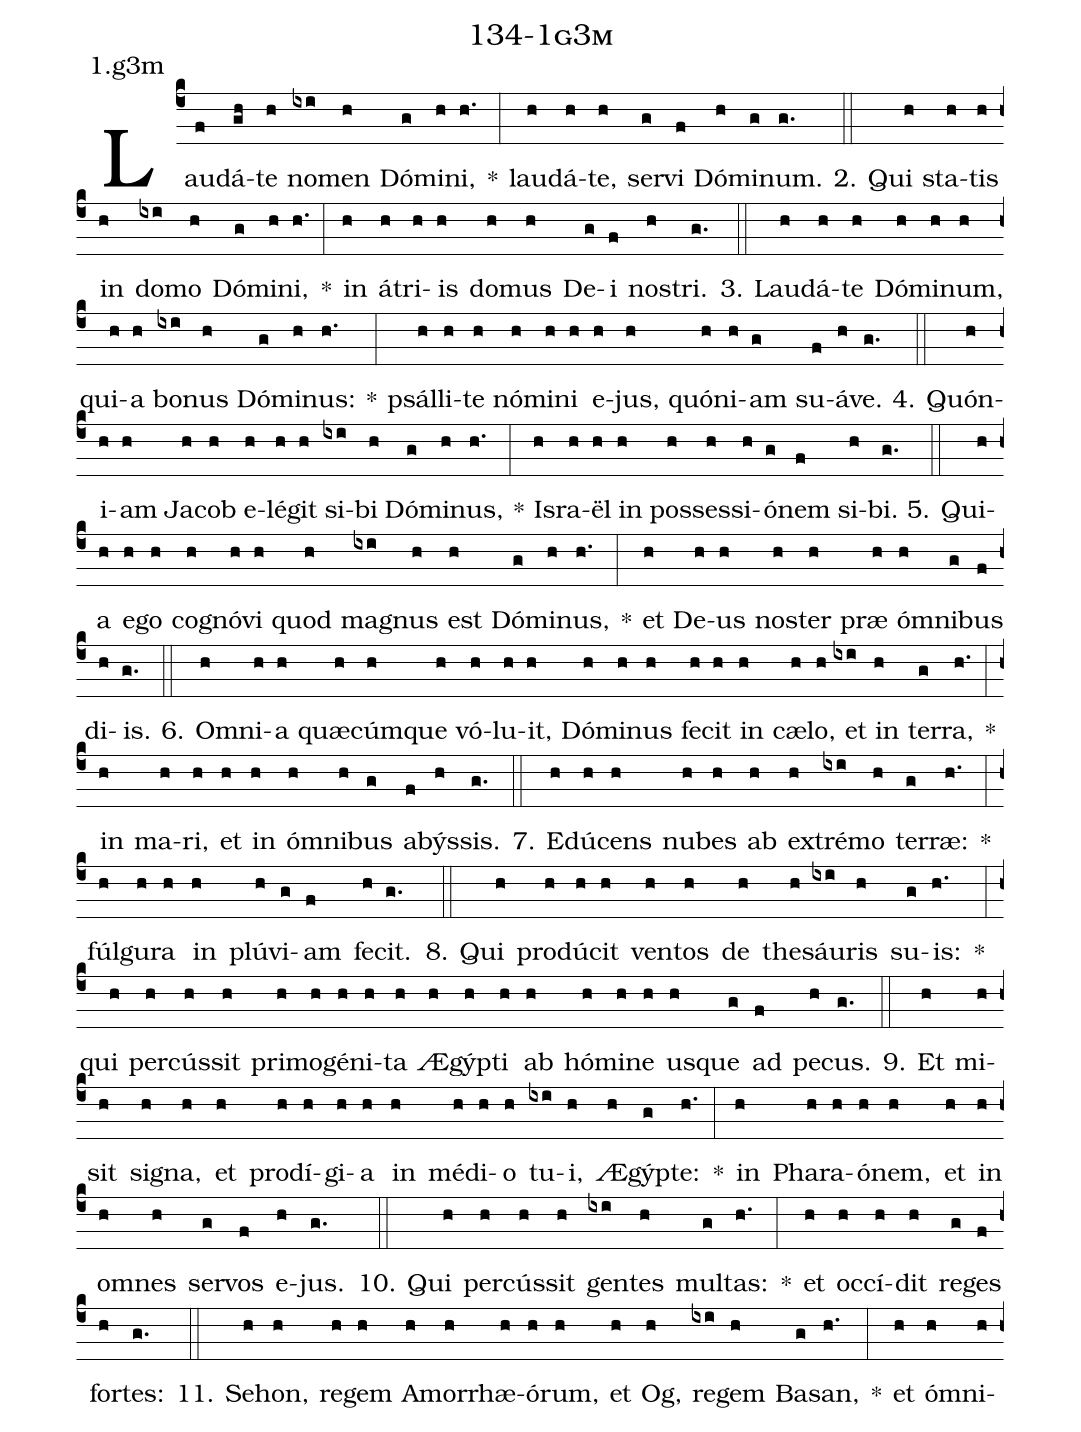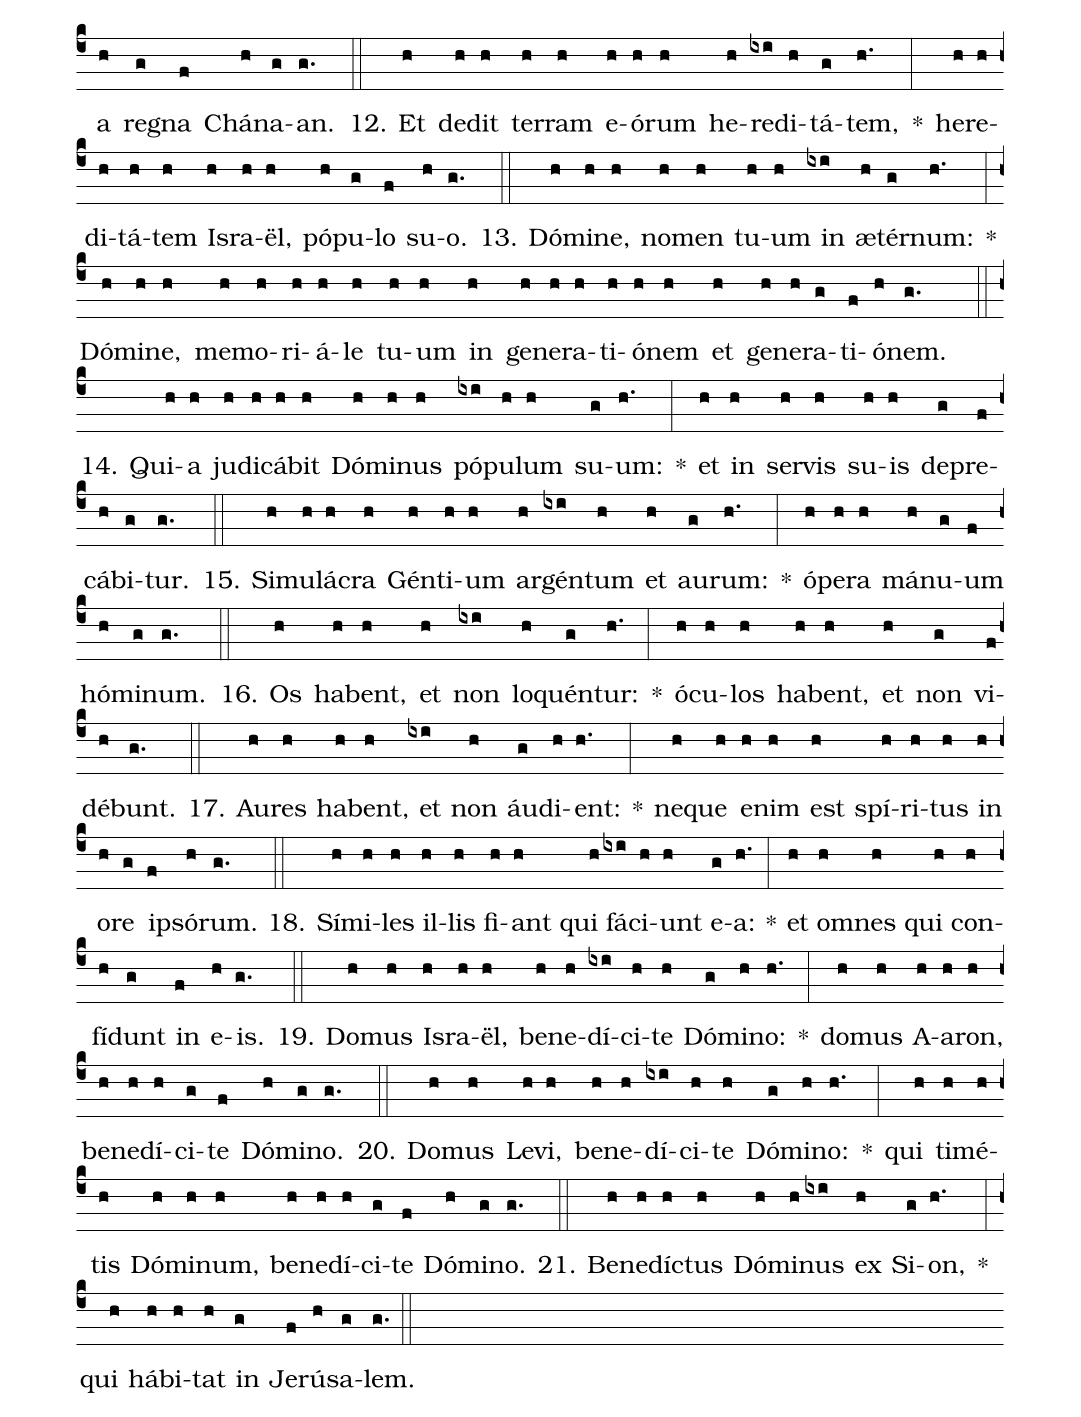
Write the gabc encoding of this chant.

name: 134-1g3m;
annotation: 1.g3m;
%%
(c4)Lau(f)dá(gh)te(h) no(ixi)men(h) Dó(g)mi(h)ni,(h.) *(:) lau(h)dá(h)te,(h) ser(g)vi(f) Dó(h)mi(g)num.(g.) (::)
2. Qui(h) sta(h)tis(h) in(h) do(ixi)mo(h) Dó(g)mi(h)ni,(h.) *(:) in(h) á(h)tri(h)is(h) do(h)mus(h) De(g)i(f) nos(h)tri.(g.) (::)
3. Lau(h)dá(h)te(h) Dó(h)mi(h)num,(h) qui(h)a(h) bo(ixi)nus(h) Dó(g)mi(h)nus:(h.) *(:) psál(h)li(h)te(h) nó(h)mi(h)ni(h) e(h)jus,(h) quón(h)i(h)am(g) su(f)á(h)ve.(g.) (::)
4. Quón(h)i(h)am(h) Ja(h)cob(h) e(h)lé(h)git(h) si(ixi)bi(h) Dó(g)mi(h)nus,(h.) *(:) Is(h)ra(h)ël(h) in(h) pos(h)ses(h)si(h)ó(g)nem(f) si(h)bi.(g.) (::)
5. Qui(h)a(h) e(h)go(h) co(h)gnó(h)vi(h) quod(h) ma(ixi)gnus(h) est(h) Dó(g)mi(h)nus,(h.) *(:) et(h) De(h)us(h) nos(h)ter(h) præ(h) óm(h)ni(g)bus(f) di(h)is.(g.) (::)
6. Om(h)ni(h)a(h) quæ(h)cúm(h)que(h) vó(h)lu(h)it,(h) Dó(h)mi(h)nus(h) fe(h)cit(h) in(h) cæ(h)lo,(h) et(ixi) in(h) ter(g)ra,(h.) *(:) in(h) ma(h)ri,(h) et(h) in(h) óm(h)ni(h)bus(g) a(f)býs(h)sis.(g.) (::)
7. E(h)dú(h)cens(h) nu(h)bes(h) ab(h) ex(h)tré(ixi)mo(h) ter(g)ræ:(h.) *(:) fúl(h)gu(h)ra(h) in(h) plú(h)vi(g)am(f) fe(h)cit.(g.) (::)
8. Qui(h) pro(h)dú(h)cit(h) ven(h)tos(h) de(h) the(h)sáu(ixi)ris(h) su(g)is:(h.) *(:) qui(h) per(h)cús(h)sit(h) pri(h)mo(h)gé(h)ni(h)ta(h) Æ(h)gýp(h)ti(h) ab(h) hó(h)mi(h)ne(h) us(h)que(g) ad(f) pe(h)cus.(g.) (::)
9. Et(h) mi(h)sit(h) si(h)gna,(h) et(h) prod(h)í(h)gi(h)a(h) in(h) mé(h)di(h)o(h) tu(ixi)i,(h) Æ(h)gýp(g)te:(h.) *(:) in(h) Pha(h)ra(h)ó(h)nem,(h) et(h) in(h) om(h)nes(h) ser(g)vos(f) e(h)jus.(g.) (::)
10. Qui(h) per(h)cús(h)sit(h) gen(ixi)tes(h) mul(g)tas:(h.) *(:) et(h) oc(h)cí(h)dit(h) re(g)ges(f) for(h)tes:(g.) (::)
11. Se(h)hon,(h) re(h)gem(h) A(h)mor(h)rhæ(h)ó(h)rum,(h) et(h) Og,(h) re(ixi)gem(h) Ba(g)san,(h.) *(:) et(h) óm(h)ni(h)a(h) re(g)gna(f) Chá(h)na(g)an.(g.) (::)
12. Et(h) de(h)dit(h) ter(h)ram(h) e(h)ó(h)rum(h) he(h)re(ixi)di(h)tá(g)tem,(h.) *(:) he(h)re(h)di(h)tá(h)tem(h) Is(h)ra(h)ël,(h) pó(h)pu(g)lo(f) su(h)o.(g.) (::)
13. Dó(h)mi(h)ne,(h) no(h)men(h) tu(h)um(h) in(ixi) æ(h)tér(g)num:(h.) *(:) Dó(h)mi(h)ne,(h) me(h)mo(h)ri(h)á(h)le(h) tu(h)um(h) in(h) ge(h)ne(h)ra(h)ti(h)ó(h)nem(h) et(h) ge(h)ne(h)ra(g)ti(f)ó(h)nem.(g.) (::)
14. Qui(h)a(h) ju(h)di(h)cá(h)bit(h) Dó(h)mi(h)nus(h) pó(ixi)pu(h)lum(h) su(g)um:(h.) *(:) et(h) in(h) ser(h)vis(h) su(h)is(h) de(g)pre(f)cá(h)bi(g)tur.(g.) (::)
15. Si(h)mu(h)lá(h)cra(h) Gén(h)ti(h)um(h) ar(h)gén(ixi)tum(h) et(h) au(g)rum:(h.) *(:) ó(h)pe(h)ra(h) má(h)nu(g)um(f) hó(h)mi(g)num.(g.) (::)
16. Os(h) ha(h)bent,(h) et(h) non(ixi) lo(h)quén(g)tur:(h.) *(:) ó(h)cu(h)los(h) ha(h)bent,(h) et(h) non(g) vi(f)dé(h)bunt.(g.) (::)
17. Au(h)res(h) ha(h)bent,(h) et(ixi) non(h) áu(g)di(h)ent:(h.) *(:) ne(h)que(h) e(h)nim(h) est(h) spí(h)ri(h)tus(h) in(h) o(h)re(g) ip(f)só(h)rum.(g.) (::)
18. Sí(h)mi(h)les(h) il(h)lis(h) fi(h)ant(h) qui(h) fá(ixi)ci(h)unt(h) e(g)a:(h.) *(:) et(h) om(h)nes(h) qui(h) con(h)fí(h)dunt(g) in(f) e(h)is.(g.) (::)
19. Do(h)mus(h) Is(h)ra(h)ël,(h) be(h)ne(h)dí(ixi)ci(h)te(h) Dó(g)mi(h)no:(h.) *(:) do(h)mus(h) A(h)a(h)ron,(h) be(h)ne(h)dí(h)ci(g)te(f) Dó(h)mi(g)no.(g.) (::)
20. Do(h)mus(h) Le(h)vi,(h) be(h)ne(h)dí(ixi)ci(h)te(h) Dó(g)mi(h)no:(h.) *(:) qui(h) ti(h)mé(h)tis(h) Dó(h)mi(h)num,(h) be(h)ne(h)dí(h)ci(g)te(f) Dó(h)mi(g)no.(g.) (::)
21. Be(h)ne(h)díc(h)tus(h) Dó(h)mi(h)nus(ixi) ex(h) Si(g)on,(h.) *(:) qui(h) há(h)bi(h)tat(h) in(g) Je(f)rú(h)sa(g)lem.(g.) (::)
